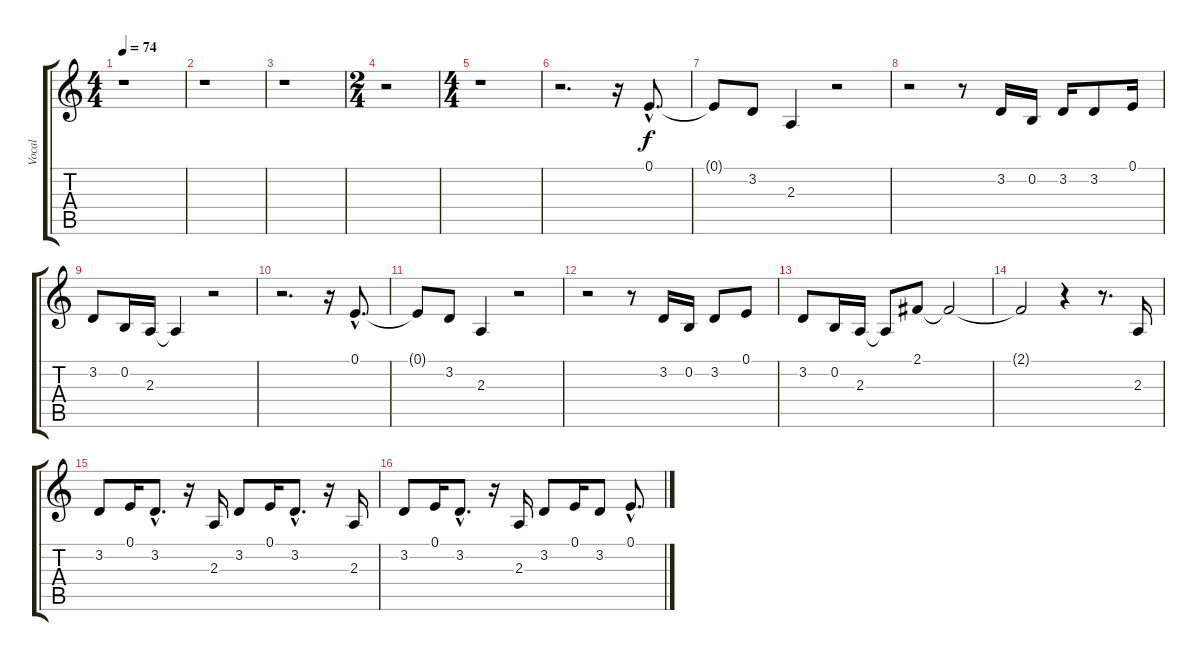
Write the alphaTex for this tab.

\track ("Vocal" "Vocal") {instrument shakuhachi}
\staff {score tabs}
\tuning (E4 B3 G3 D3 A2 E2) {hide}
\ts (4 4)
\tempo 74
\clef g2
\ks c
r.1{dy f instrument shakuhachi} |
r.1 |
r.1 |
\ts (2 4)
r.2 |
\ts (4 4)
r.1 |
r.2{d} r.16 0.1{hac}.8{d} |
0.1{t}.8 3.2.8 2.3.4 r.2 |
r.2 r.8 3.2.16 0.2.16 3.2.16 3.2.8 0.1.16 |
3.2.8 0.2.16 2.3.16 2.3{t}.4 r.2 |
r.2{d} r.16 0.1{hac}.8{d} |
0.1{t}.8 3.2.8 2.3.4 r.2 |
r.2 r.8 3.2.16 0.2.16 3.2.8 0.1.8 |
3.2.8 0.2.16 2.3.16 2.3{t}.8 2.1.8 2.1{t}.2 |
2.1{t}.2 r.4 r.8{d} 2.3.16 |
3.2.8 0.1.16 3.2{hac}.8{d} r.16 2.3.16 3.2.8 0.1.16 3.2{hac}.8{d} r.16 2.3.16 |
3.2.8 0.1.16 3.2{hac}.8{d} r.16 2.3.16 3.2.8 0.1.16 3.2.8 0.1{hac}.8{d}
